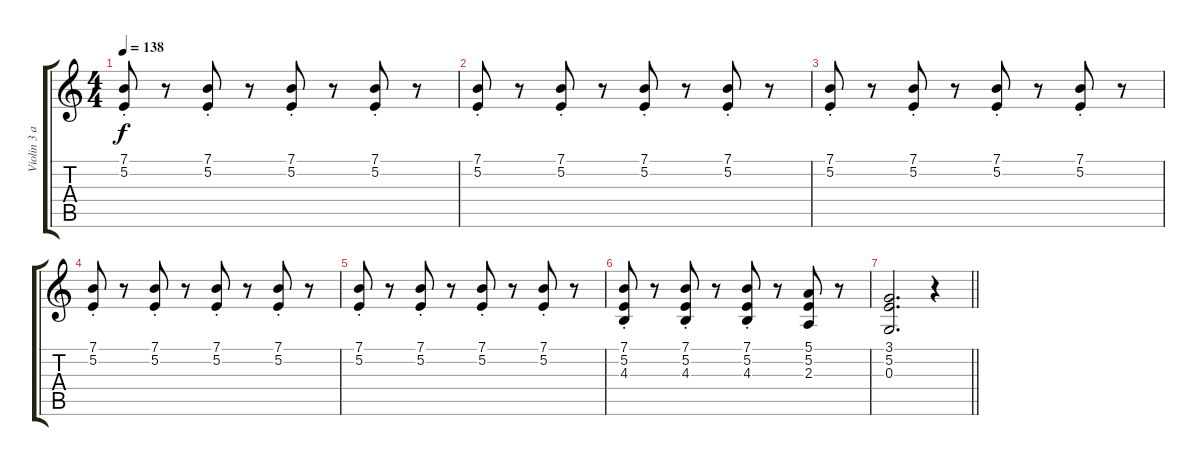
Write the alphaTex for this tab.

\track ("Violin 3 and 4, Viola 1 and 2" "Violin 3 a") {instrument violin}
\staff {score tabs}
\tuning (E4 B3 G3 D3 A2 E2) {hide}
\ts (4 4)
\tempo 138
\clef g2
\ks c
(7.1{st} 5.2{st}).8{dy f} r.8 (7.1{st} 5.2{st}).8 r.8 (7.1{st} 5.2{st}).8 r.8 (7.1{st} 5.2{st}).8 r.8 |
(7.1{st} 5.2{st}).8 r.8 (7.1{st} 5.2{st}).8 r.8 (7.1{st} 5.2{st}).8 r.8 (7.1{st} 5.2{st}).8 r.8 |
(7.1{st} 5.2{st}).8 r.8 (7.1{st} 5.2{st}).8 r.8 (7.1{st} 5.2{st}).8 r.8 (7.1{st} 5.2{st}).8 r.8 |
(7.1{st} 5.2{st}).8 r.8 (7.1{st} 5.2{st}).8 r.8 (7.1{st} 5.2{st}).8 r.8 (7.1{st} 5.2{st}).8 r.8 |
(7.1{st} 5.2{st}).8 r.8 (7.1{st} 5.2{st}).8 r.8 (7.1{st} 5.2{st}).8 r.8 (7.1{st} 5.2{st}).8 r.8 |
(7.1{st} 5.2{st} 4.3{st}).8 r.8 (7.1{st} 5.2{st} 4.3{st}).8 r.8 (7.1{st} 5.2{st} 4.3{st}).8 r.8 (5.1 5.2 2.3).8 r.8 |
\barLineRight lightlight
(3.1 5.2 0.3).2{d} r.4
